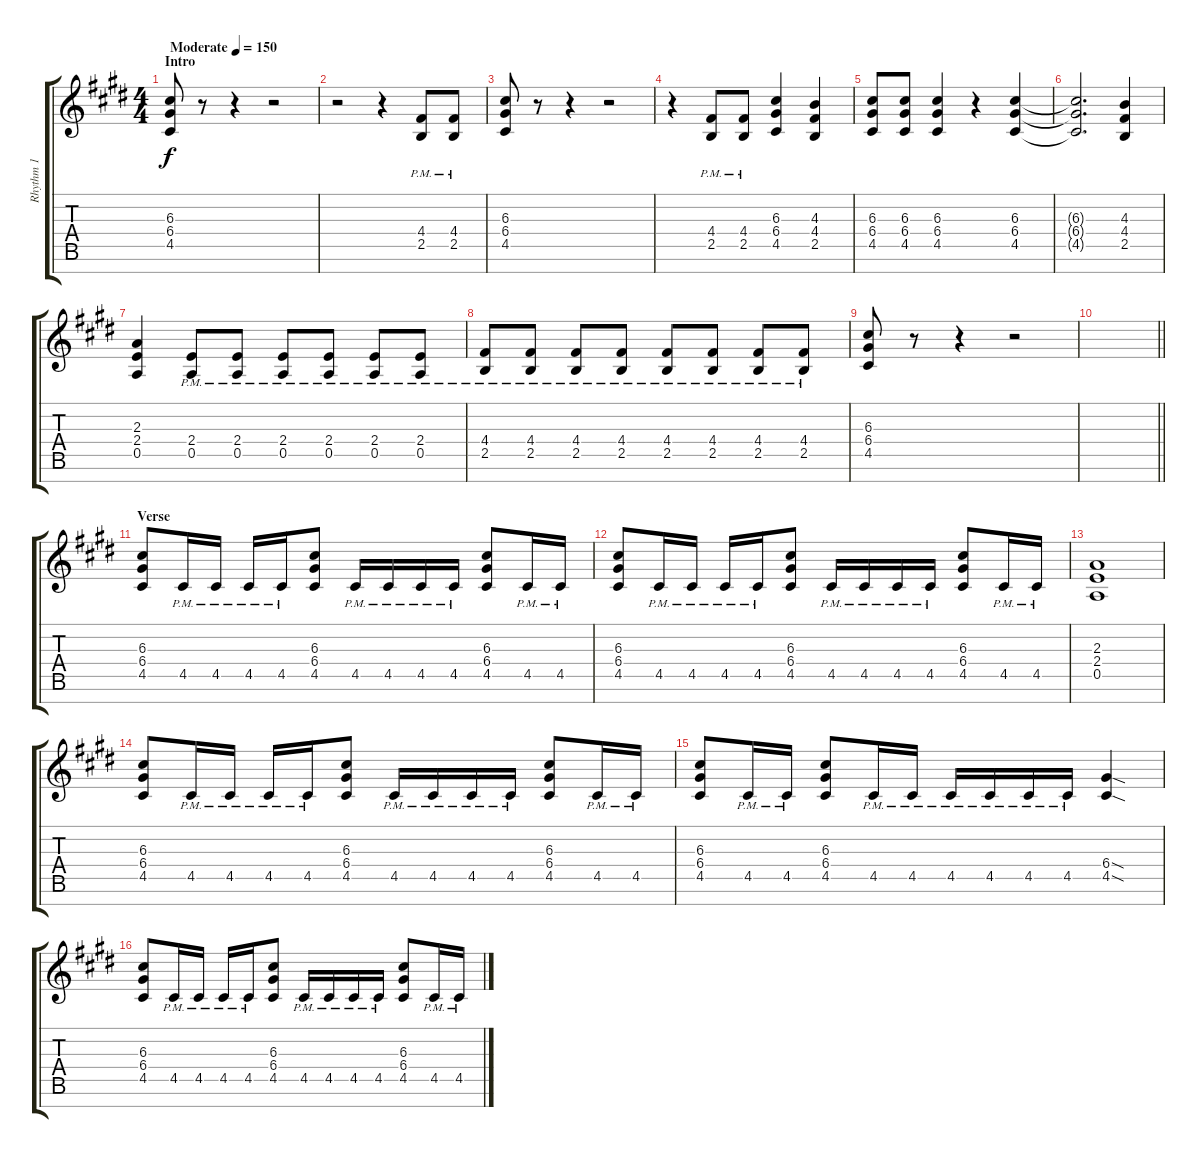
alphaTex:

\track ("Rhythm 1" "Rhythm 1") {instrument distortionguitar}
\staff {score tabs}
\tuning (E4 B3 G3 D3 A2 E2 B1) {hide}
\ts (4 4)
\section ("" "Intro")
\tempo (150 "Moderate")
\clef g2
\ks c#minor
(6.3 6.4 4.5).8{dy f instrument distortionguitar} r.8 r.4 r.2 |
r.2 r.4 (4.4{pm} 2.5{pm}).8 (4.4{pm} 2.5{pm}).8 |
(6.3 6.4 4.5).8 r.8 r.4 r.2 |
r.4 (4.4{pm} 2.5{pm}).8 (4.4{pm} 2.5{pm}).8 (6.3 6.4 4.5).4 (4.3 4.4 2.5).4 |
(6.3 6.4 4.5).8 (6.3 6.4 4.5).8 (6.3 6.4 4.5).4 r.4 (6.3 6.4 4.5).4 |
(6.3{t} 6.4{t} 4.5{t}).2{d} (4.3 4.4 2.5).4 |
(2.3 2.4 0.5).4 (2.4{pm} 0.5{pm}).8 (2.4{pm} 0.5{pm}).8 (2.4{pm} 0.5{pm}).8 (2.4{pm} 0.5{pm}).8 (2.4{pm} 0.5{pm}).8 (2.4{pm} 0.5{pm}).8 |
(4.4{pm} 2.5{pm}).8 (4.4{pm} 2.5{pm}).8 (4.4{pm} 2.5{pm}).8 (4.4{pm} 2.5{pm}).8 (4.4{pm} 2.5{pm}).8 (4.4{pm} 2.5{pm}).8 (4.4{pm} 2.5{pm}).8 (4.4{pm} 2.5{pm}).8 |
(6.3 6.4 4.5).8 r.8 r.4 r.2 |
\barLineRight lightlight
|
\section ("" "Verse")
(6.3 6.4 4.5).8 4.5{pm}.16 4.5{pm}.16 4.5{pm}.16 4.5{pm}.16 (6.3 6.4 4.5).8 4.5{pm}.16 4.5{pm}.16 4.5{pm}.16 4.5{pm}.16 (6.3 6.4 4.5).8 4.5{pm}.16 4.5{pm}.16 |
(6.3 6.4 4.5).8 4.5{pm}.16 4.5{pm}.16 4.5{pm}.16 4.5{pm}.16 (6.3 6.4 4.5).8 4.5{pm}.16 4.5{pm}.16 4.5{pm}.16 4.5{pm}.16 (6.3 6.4 4.5).8 4.5{pm}.16 4.5{pm}.16 |
(2.3 2.4 0.5).1 |
(6.3 6.4 4.5).8 4.5{pm}.16 4.5{pm}.16 4.5{pm}.16 4.5{pm}.16 (6.3 6.4 4.5).8 4.5{pm}.16 4.5{pm}.16 4.5{pm}.16 4.5{pm}.16 (6.3 6.4 4.5).8 4.5{pm}.16 4.5{pm}.16 |
(6.3 6.4 4.5).8 4.5{pm}.16 4.5{pm}.16 (6.3 6.4 4.5).8 4.5{pm}.16 4.5{pm}.16 4.5{pm}.16 4.5{pm}.16 4.5{pm}.16 4.5{pm}.16 (6.4{sod} 4.5{sod}).4 |
(6.3 6.4 4.5).8 4.5{pm}.16 4.5{pm}.16 4.5{pm}.16 4.5{pm}.16 (6.3 6.4 4.5).8 4.5{pm}.16 4.5{pm}.16 4.5{pm}.16 4.5{pm}.16 (6.3 6.4 4.5).8 4.5{pm}.16 4.5{pm}.16
